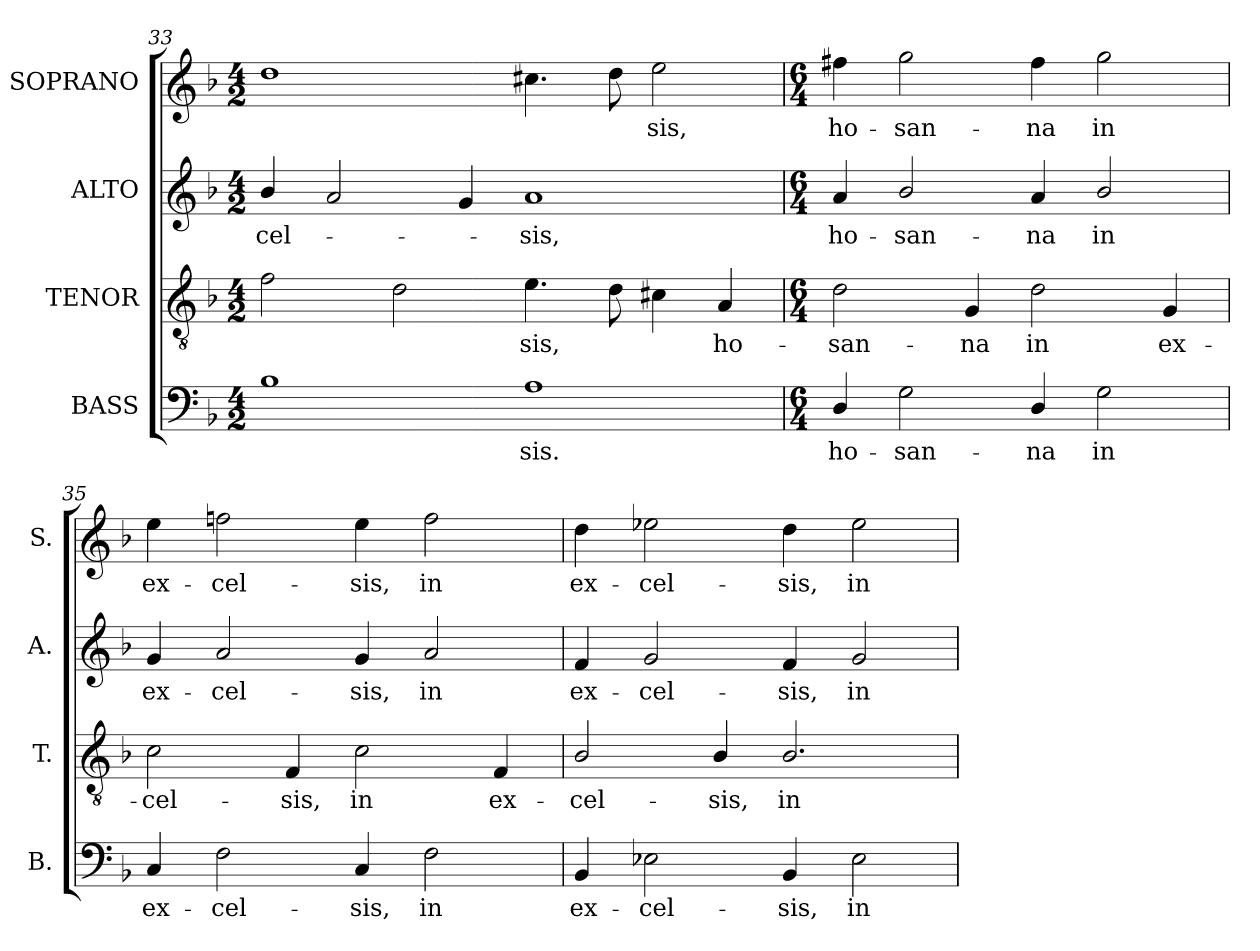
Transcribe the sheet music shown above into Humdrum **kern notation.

**kern	**text	**kern	**text	**kern	**text	**kern	**text
*part4	*part4	*part3	*part3	*part2	*part2	*part1	*part1
*staff4	*staff4	*staff3	*staff3	*staff2	*staff2	*staff1	*staff1
*I"BASS	*	*I"TENOR	*	*I"ALTO	*	*I"SOPRANO	*
*I'B.	*	*I'T.	*	*I'A.	*	*I'S.	*
*clefF4	*	*clefGv2	*	*clefG2	*	*clefG2	*
*	*	*ITrd7c12	*	*	*	*	*
*k[b-]	*	*k[b-]	*	*k[b-]	*	*k[b-]	*
*F:	*	*F:	*	*F:	*	*F:	*
*M4/2	*	*M4/2	*	*M4/2	*	*M4/2	*
=33	=33	=33	=33	=33	=33	=33	=33
!	!	!	!	!	!LO:LY:b:color=#000000	!	!
1B-i	.	2Fi\	.	4b-i/	-cel-	1ddi	.
.	.	.	.	2ai/	.	.	.
.	.	2Di\	.	.	.	.	.
.	.	.	.	4gi/	.	.	.
!	!LO:LY:b:color=#000000	!	!	!	!	!	!
!	!	!	!LO:LY:b:color=#000000	!	!	!	!
!	!	!	!	!	!LO:LY:b:color=#000000	!	!
1Ai	-sis.	4.Ei\	-sis,	1ai	-sis,	4.cc#Xi\	.
.	.	8Di\	.	.	.	8ddi\	.
!	!	!	!	!	!	!	!LO:LY:b:color=#000000
.	.	4C#Xi\	.	.	.	2eei\	-sis,
!	!	!	!LO:LY:b:color=#000000	!	!	!	!
.	.	4AAi/	ho-	.	.	.	.
!!LO:LB:g=z
=34	=34	=34	=34	=34	=34	=34	=34
*M6/4	*	*M6/4	*	*M6/4	*	*M6/4	*
!	!LO:LY:b:color=#000000	!	!	!	!	!	!
!	!	!	!LO:LY:b:color=#000000	!	!	!	!
!	!	!	!	!	!LO:LY:b:color=#000000	!	!
!	!	!	!	!	!	!	!LO:LY:b:color=#000000
4Di/	ho-	2Di\	-san-	4ai/	ho-	4ff#Xi\	ho-
!	!LO:LY:b:color=#000000	!	!	!	!	!	!
!	!	!	!	!	!LO:LY:b:color=#000000	!	!
!	!	!	!	!	!	!	!LO:LY:b:color=#000000
2Gi\	-san-	.	.	2b-i/	-san-	2ggi\	-san-
!	!	!	!LO:LY:b:color=#000000	!	!	!	!
.	.	4GGi/	-na	.	.	.	.
!	!LO:LY:b:color=#000000	!	!	!	!	!	!
!	!	!	!LO:LY:b:color=#000000	!	!	!	!
!	!	!	!	!	!LO:LY:b:color=#000000	!	!
!	!	!	!	!	!	!	!LO:LY:b:color=#000000
4Di/	-na	2Di\	in	4ai/	-na	4ff#i\	-na
!	!LO:LY:b:color=#000000	!	!	!	!	!	!
!	!	!	!	!	!LO:LY:b:color=#000000	!	!
!	!	!	!	!	!	!	!LO:LY:b:color=#000000
2Gi\	in	.	.	2b-i/	in	2ggi\	in
!	!	!	!LO:LY:b:color=#000000	!	!	!	!
.	.	4GGi/	ex-	.	.	.	.
=35	=35	=35	=35	=35	=35	=35	=35
!	!LO:LY:b:color=#000000	!	!	!	!	!	!
!	!	!	!LO:LY:b:color=#000000	!	!	!	!
!	!	!	!	!	!LO:LY:b:color=#000000	!	!
!	!	!	!	!	!	!	!LO:LY:b:color=#000000
4Ci/	ex-	2Ci\	-cel-	4gi/	ex-	4eei\	ex-
!	!LO:LY:b:color=#000000	!	!	!	!	!	!
!	!	!	!	!	!LO:LY:b:color=#000000	!	!
!	!	!	!	!	!	!	!LO:LY:b:color=#000000
2Fi\	-cel-	.	.	2ai/	-cel-	2ffni\	-cel-
!	!	!	!LO:LY:b:color=#000000	!	!	!	!
.	.	4FFi/	-sis,	.	.	.	.
!	!LO:LY:b:color=#000000	!	!	!	!	!	!
!	!	!	!LO:LY:b:color=#000000	!	!	!	!
!	!	!	!	!	!LO:LY:b:color=#000000	!	!
!	!	!	!	!	!	!	!LO:LY:b:color=#000000
4Ci/	-sis,	2Ci\	in	4gi/	-sis,	4eei\	-sis,
!	!LO:LY:b:color=#000000	!	!	!	!	!	!
!	!	!	!	!	!LO:LY:b:color=#000000	!	!
!	!	!	!	!	!	!	!LO:LY:b:color=#000000
2Fi\	in	.	.	2ai/	in	2ffi\	in
!	!	!	!LO:LY:b:color=#000000	!	!	!	!
.	.	4FFi/	ex-	.	.	.	.
=36	=36	=36	=36	=36	=36	=36	=36
!	!LO:LY:b:color=#000000	!	!	!	!	!	!
!	!	!	!LO:LY:b:color=#000000	!	!	!	!
!	!	!	!	!	!LO:LY:b:color=#000000	!	!
!	!	!	!	!	!	!	!LO:LY:b:color=#000000
4BB-i/	ex-	2BB-i/	-cel-	4fi/	ex-	4ddi\	ex-
!	!LO:LY:b:color=#000000	!	!	!	!	!	!
!	!	!	!	!	!LO:LY:b:color=#000000	!	!
!	!	!	!	!	!	!	!LO:LY:b:color=#000000
2E-Xi\	-cel-	.	.	2gi/	-cel-	2ee-Xi\	-cel-
!	!	!	!LO:LY:b:color=#000000	!	!	!	!
.	.	4BB-i/	-sis,	.	.	.	.
!	!LO:LY:b:color=#000000	!	!	!	!	!	!
!	!	!	!LO:LY:b:color=#000000	!	!	!	!
!	!	!	!	!	!LO:LY:b:color=#000000	!	!
!	!	!	!	!	!	!	!LO:LY:b:color=#000000
4BB-i/	-sis,	2.BB-i/	in	4fi/	-sis,	4ddi\	-sis,
!	!LO:LY:b:color=#000000	!	!	!	!	!	!
!	!	!	!	!	!LO:LY:b:color=#000000	!	!
!	!	!	!	!	!	!	!LO:LY:b:color=#000000
2E-i\	in	.	.	2gi/	in	2ee-i\	in
=	=	=	=	=	=	=	=
*-	*-	*-	*-	*-	*-	*-	*-
